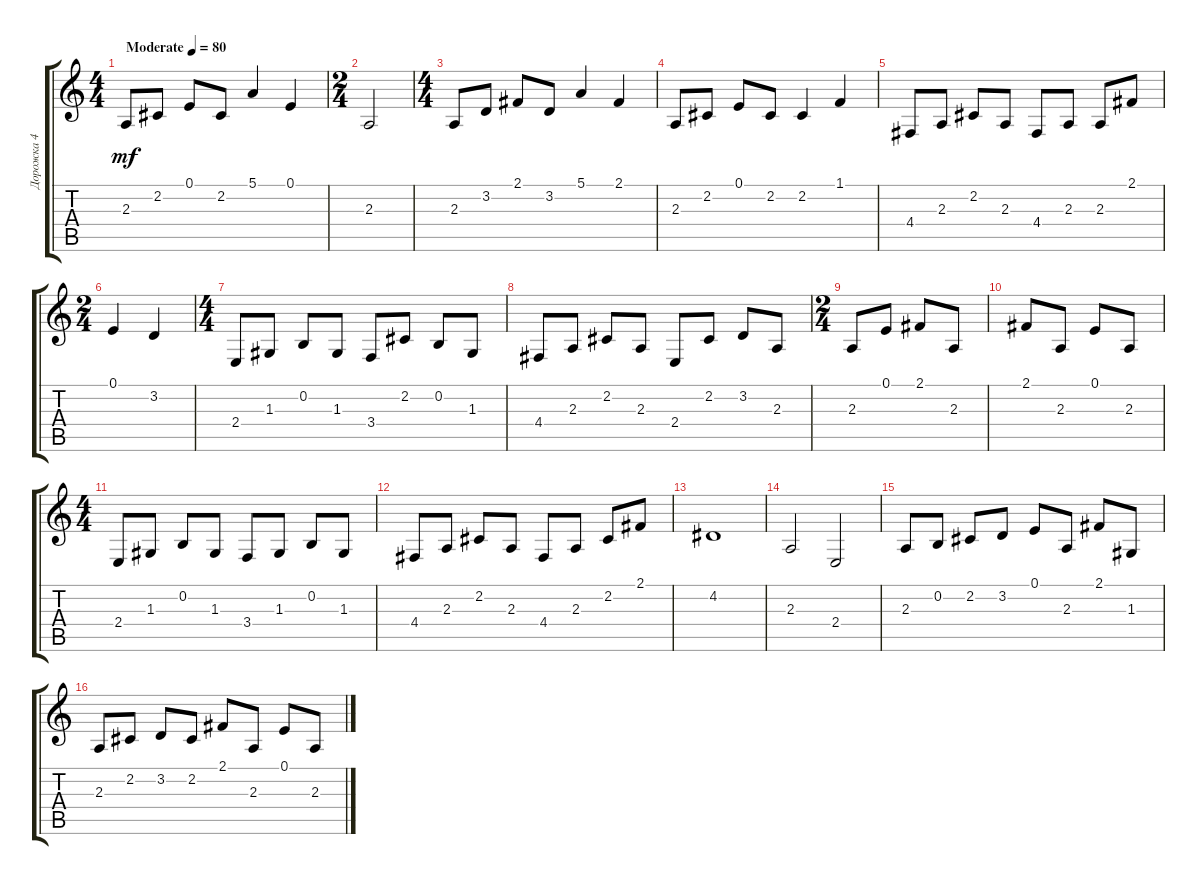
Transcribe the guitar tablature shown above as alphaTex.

\track ("Дорожка 4" "Дорожка 4") {instrument vibraphone}
\staff {score tabs}
\tuning (E4 B3 G3 D3 A2 E2) {hide}
\ts (4 4)
\tempo (80 "Moderate")
\clef g2
\ks c
2.3.8{dy mf instrument vibraphone} 2.2.8 0.1.8 2.2.8 5.1.4 0.1.4 |
\ts (2 4)
2.3.2 |
\ts (4 4)
2.3.8 3.2.8 2.1.8 3.2.8 5.1.4 2.1.4 |
2.3.8 2.2.8 0.1.8 2.2.8 2.2.4 1.1.4 |
4.4.8 2.3.8 2.2.8 2.3.8 4.4.8 2.3.8 2.3.8 2.1.8 |
\ts (2 4)
0.1.4 3.2.4 |
\ts (4 4)
2.4.8 1.3.8 0.2.8 1.3.8 3.4.8 2.2.8 0.2.8 1.3.8 |
4.4.8 2.3.8 2.2.8 2.3.8 2.4.8 2.2.8 3.2.8 2.3.8 |
\ts (2 4)
2.3.8 0.1.8 2.1.8 2.3.8 |
2.1.8 2.3.8 0.1.8 2.3.8 |
\ts (4 4)
2.4.8 1.3.8 0.2.8 1.3.8 3.4.8 1.3.8 0.2.8 1.3.8 |
4.4.8 2.3.8 2.2.8 2.3.8 4.4.8 2.3.8 2.2.8 2.1.8 |
4.2.1 |
2.3.2 2.4.2 |
2.3.8 0.2.8 2.2.8 3.2.8 0.1.8 2.3.8 2.1.8 1.3.8 |
2.3.8 2.2.8 3.2.8 2.2.8 2.1.8 2.3.8 0.1.8 2.3.8
